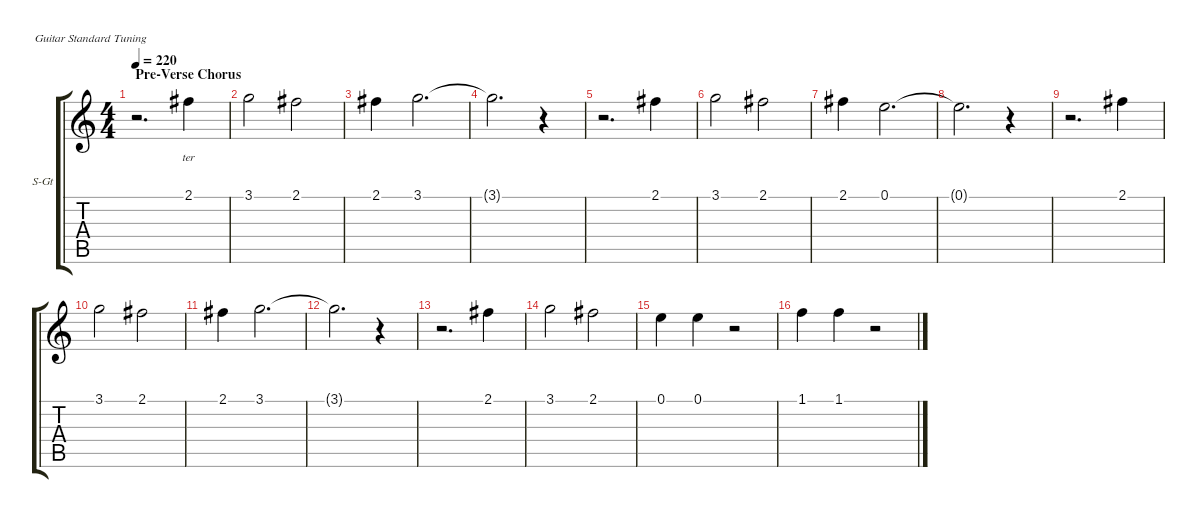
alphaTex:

\hideDynamics
\bracketExtendMode groupsimilarinstruments
\firstSystemTrackNameOrientation horizontal
\otherSystemsTrackNameOrientation horizontal
\track ("Vocal" "S-Gt") {multiBarRest instrument lead6voice}
\staff {score tabs}
\tuning (E4 B3 G3 D3 A2 E2)
\displaytranspose 12
\ts (4 4)
\section ("" " Pre-Verse Chorus")
\tempo 220
\clef g2
\ks c
r.2{d dy f} 2.1.4{lyrics (0 "ter") lyrics (1 "") lyrics (2 "") lyrics (3 "") lyrics (4 "") dy fff} |
3.1.2{lyrics (0 "") lyrics (1 "") lyrics (2 "") lyrics (3 "") lyrics (4 "")} 2.1.2{lyrics (0 "") lyrics (1 "") lyrics (2 "") lyrics (3 "") lyrics (4 "")} |
2.1.4{lyrics (0 "") lyrics (1 "") lyrics (2 "") lyrics (3 "") lyrics (4 "")} 3.1.2{d lyrics (0 "") lyrics (1 "") lyrics (2 "") lyrics (3 "") lyrics (4 "")} |
3.1{t}.2{d dy f} r.4 |
r.2{d} 2.1.4{lyrics (0 "") lyrics (1 "") lyrics (2 "") lyrics (3 "") lyrics (4 "") dy fff} |
3.1.2{lyrics (0 "") lyrics (1 "") lyrics (2 "") lyrics (3 "") lyrics (4 "")} 2.1.2{lyrics (0 "") lyrics (1 "") lyrics (2 "") lyrics (3 "") lyrics (4 "")} |
2.1.4{lyrics (0 "") lyrics (1 "") lyrics (2 "") lyrics (3 "") lyrics (4 "")} 0.1.2{d lyrics (0 "") lyrics (1 "") lyrics (2 "") lyrics (3 "") lyrics (4 "")} |
0.1{t}.2{d dy f} r.4 |
r.2{d} 2.1.4{lyrics (0 "") lyrics (1 "") lyrics (2 "") lyrics (3 "") lyrics (4 "") dy fff} |
3.1.2{lyrics (0 "") lyrics (1 "") lyrics (2 "") lyrics (3 "") lyrics (4 "")} 2.1.2{lyrics (0 "") lyrics (1 "") lyrics (2 "") lyrics (3 "") lyrics (4 "")} |
2.1.4{lyrics (0 "") lyrics (1 "") lyrics (2 "") lyrics (3 "") lyrics (4 "")} 3.1.2{d lyrics (0 "") lyrics (1 "") lyrics (2 "") lyrics (3 "") lyrics (4 "")} |
3.1{t}.2{d dy f} r.4 |
r.2{d} 2.1.4{lyrics (0 "") lyrics (1 "") lyrics (2 "") lyrics (3 "") lyrics (4 "") dy fff} |
3.1.2{lyrics (0 "") lyrics (1 "") lyrics (2 "") lyrics (3 "") lyrics (4 "")} 2.1.2{lyrics (0 "") lyrics (1 "") lyrics (2 "") lyrics (3 "") lyrics (4 "")} |
0.1.4{lyrics (0 "") lyrics (1 "") lyrics (2 "") lyrics (3 "") lyrics (4 "")} 0.1.4{lyrics (0 "") lyrics (1 "") lyrics (2 "") lyrics (3 "") lyrics (4 "")} r.2 |
1.1.4{lyrics (0 "") lyrics (1 "") lyrics (2 "") lyrics (3 "") lyrics (4 "")} 1.1.4{lyrics (0 "") lyrics (1 "") lyrics (2 "") lyrics (3 "") lyrics (4 "")} r.2
